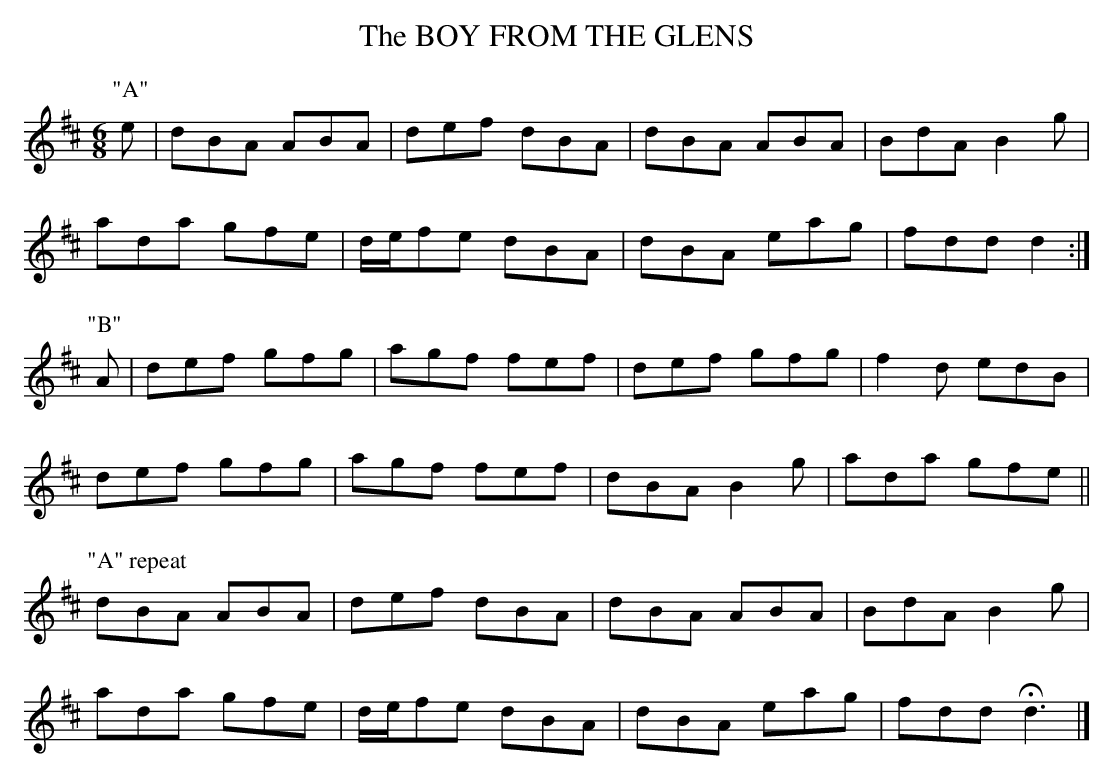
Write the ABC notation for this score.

X:1
T:BOY FROM THE GLENS, The
M:6/8 % A-B-A
L:1/8
K:D
P:"A"
e|dBA ABA|def dBA|dBA ABA|BdA B2g|
ada gfe|d/e/fe dBA|dBA eag|fdd d2 :|
P:"B"
A|def gfg|agf fef|def gfg|f2d edB|
def gfg|agf fef|dBA B2g|ada gfe ||
P:"A" repeat
dBA ABA|def dBA|dBA ABA|BdA B2g|
ada gfe|d/e/fe dBA|dBA eag|fdd Hd3|]
